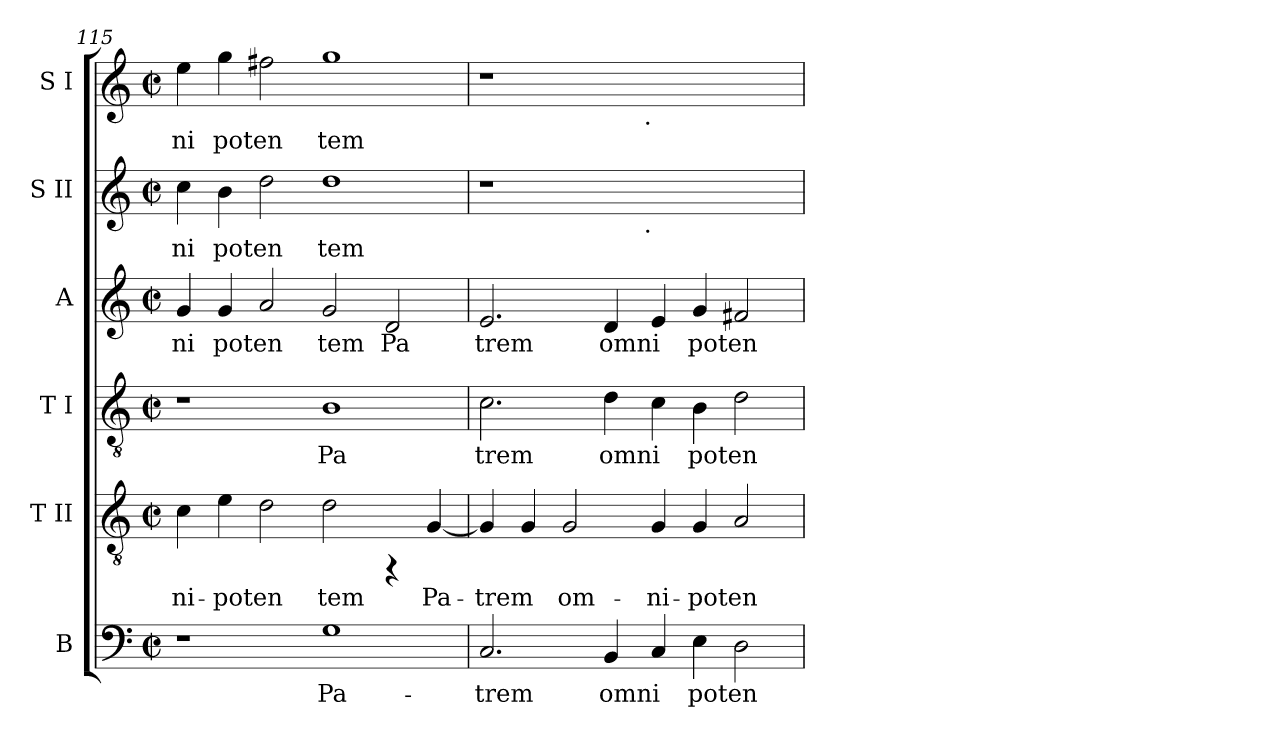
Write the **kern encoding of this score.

**kern	**text	**kern	**text	**kern	**text	**kern	**text	**kern	**text	**kern	**text
*part6	*part6	*part5	*part5	*part4	*part4	*part3	*part3	*part2	*part2	*part1	*part1
*staff6	*staff6	*staff5	*staff5	*staff4	*staff4	*staff3	*staff3	*staff2	*staff2	*staff1	*staff1
*I"B	*	*I"T II	*	*I"T I	*	*I"A	*	*I"S II	*	*I"S I	*
*I'B	*	*I'T II	*	*I'T I	*	*I'A	*	*I'S II	*	*I'S I	*
*clefF4	*	*clefGv2	*	*clefGv2	*	*clefG2	*	*clefG2	*	*clefG2	*
*k[]	*	*k[]	*	*k[]	*	*k[]	*	*k[]	*	*k[]	*
*C:	*	*C:	*	*C:	*	*C:	*	*C:	*	*C:	*
*M2/2	*	*M2/2	*	*M2/2	*	*M2/2	*	*M2/2	*	*M2/2	*
*met(c|)	*	*met(c|)	*	*met(c|)	*	*met(c|)	*	*met(c|)	*	*met(c|)	*
=115	=115	=115	=115	=115	=115	=115	=115	=115	=115	=115	=115
!	!	!	!LO:LY:b:cj	!	!	!	!LO:LY:b:cj	!	!LO:LY:b:cj	!	!LO:LY:b:cj
1r	.	4c\	-ni-	1r	.	4g/	ni	4cc\	ni	4ee\	ni
!	!	!	!LO:LY:b:cj	!	!	!	!LO:LY:b:cj	!	!LO:LY:b:cj	!	!LO:LY:b:cj
.	.	4e\	-poten-	.	.	4g/	poten	4b\	poten	4gg\	poten
!	!	!	!LO:LY:b:cj	!	!	!	!LO:LY:b:cj	!	!LO:LY:b:cj	!	!LO:LY:b:cj
.	.	2d\	--	.	.	2a/	.	2dd\	.	2ff#X\	.
!	!LO:LY:b:cj	!	!LO:LY:b:cj	!	!LO:LY:b:cj	!	!LO:LY:b:cj	!	!LO:LY:b:cj	!	!LO:LY:b:cj
1G	Pa-	2d\	-tem	1B	Pa	2g/	tem	1dd	tem	1gg	tem
!	!	!	!	!	!	!	!LO:LY:b:cj	!	!	!	!
.	.	4rFF	.	.	.	2d/	Pa	.	.	.	.
!	!	!	!LO:LY:b:cj	!	!	!	!	!	!	!	!
.	.	[<4G/	Pa-	.	.	.	.	.	.	.	.
=116	=116	=116	=116	=116	=116	=116	=116	=116	=116	=116	=116
!	!LO:LY:b:cj	!	!LO:LY:b:cj	!	!LO:LY:b:cj	!	!LO:LY:b:cj	!	!	!	!
*	*	*	*	*	*	*	*	*^	*	*^	*
2.C/	-trem	4G/]	-trem	2.c\	trem	2.e/	trem	1r	2ryy	.	1r	2ryy	.
!	!	!	!LO:LY:b:cj	!	!	!	!	!	!	!	!	!	!
.	.	4G/	.	.	.	.	.	.	.	.	.	.	.
!	!	!	!LO:LY:b:cj	!	!	!	!	!	!	!	!	!	!
.	.	2G/	om-	.	.	.	.	.	4ryy	.	.	4ryy	.
!	!LO:LY:b:cj	!	!	!	!LO:LY:b:cj	!	!LO:LY:b:cj	!	!	!	!	!	!
4BB/	omni-	.	.	4d\	omni	4d/	omni	.	8...ryy	.	.	8...ryy	.
!	!	!	!	!	!	!	!	!	!	!	!	!LO:TX:b:t=.	!
!	!	!	!	!	!	!	!	!	!LO:TX:b:t=.	!	!	!	!
.	.	.	.	.	.	.	.	.	1ryy	.	.	1ryy	.
!	!LO:LY:b:cj	!	!LO:LY:b:cj	!	!LO:LY:b:cj	!	!LO:LY:b:cj	!	!	!	!	!	!
4C/	--	4G/	-ni-	4c\	.	4e/	.	1ryy	.	.	1ryy	.	.
!	!LO:LY:b:cj	!	!LO:LY:b:cj	!	!LO:LY:b:cj	!	!LO:LY:b:cj	!	!	!	!	!	!
4E\	-poten-	4G/	-poten-	4B\	poten	4g/	poten	.	.	.	.	.	.
!	!LO:LY:b:cj	!	!LO:LY:b:cj	!	!LO:LY:b:cj	!	!LO:LY:b:cj	!	!	!	!	!	!
2D\	--	2A/	--	2d\	.	2f#X/	.	.	.	.	.	.	.
.	.	.	.	.	.	.	.	.	64ryy	.	.	64ryy	.
*	*	*	*	*	*	*	*	*v	*v	*	*	*	*
*	*	*	*	*	*	*	*	*	*	*v	*v	*
=	=	=	=	=	=	=	=	=	=	=	=
*-	*-	*-	*-	*-	*-	*-	*-	*-	*-	*-	*-
